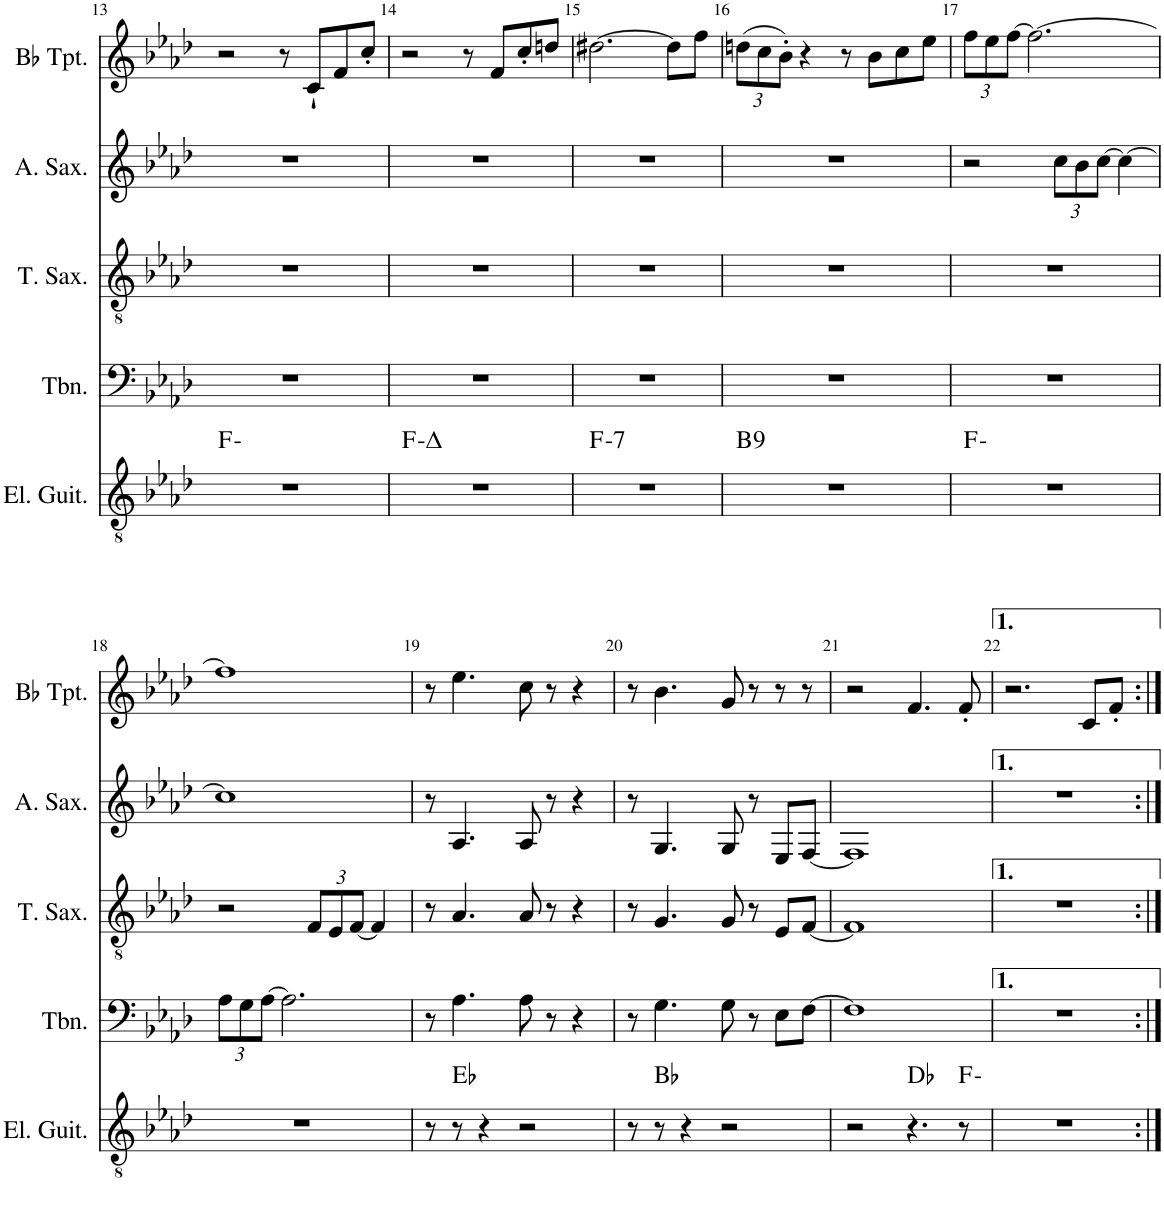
**kern	**harte	**kern	**kern	**kern	**kern
*part5	*part5	*part4	*part3	*part2	*part1
*staff5	*	*staff4	*staff3	*staff2	*staff1
*I"Electric Guitar	*	*I"Trombone	*I"Tenor Saxophone	*I"Alto Saxophone	*I"Bb Trumpet
*I'El. Guit.	*	*I'Tbn.	*I'T. Sax.	*I'A. Sax.	*I'Bb Tpt.
!!LO:PB:g=z
*clefGv2	*	*clefF4	*clefGv2	*clefG2	*clefG2
*	*	*	*ITrd8c14	*ITrd5c9	*ITrd1c2
*k[b-e-a-d-]	*	*k[b-e-a-d-]	*k[b-e-a-d-]	*k[b-e-a-d-]	*k[b-e-a-d-]
*M4/4	*	*M4/4	*M4/4	*M4/4	*M4/4
=13	=13	=13	=13	=13	=13
1r	F:min	1r	1r	1r	2r
.	.	.	.	.	8r
.	.	.	.	.	8c`/L
.	.	.	.	.	8f/
.	.	.	.	.	8cc'/J
=14	=14	=14	=14	=14	=14
!	!LO:H:kt=^7	!	!	!	!
1r	F:minmaj7	1r	1r	1r	2r
.	.	.	.	.	8r
.	.	.	.	.	8f/L
.	.	.	.	.	8cc'/
.	.	.	.	.	8ddn/J
=15	=15	=15	=15	=15	=15
!	!LO:H:kt=7	!	!	!	!
1r	F:min7	1r	1r	1r	[2.dd#X\
.	.	.	.	.	8dd#\L]
.	.	.	.	.	8ff\J
=16	=16	=16	=16	=16	=16
*	*	*	*	*	*Xbrackettup
!	!LO:H:kt=9	!	!	!	!
1r	B:9	1r	1r	1r	(12ddn\L
.	.	.	.	.	12cc\
.	.	.	.	.	12b-'\J)
.	.	.	.	.	4r
.	.	.	.	.	8r
.	.	.	.	.	8b-\L
.	.	.	.	.	8cc\
.	.	.	.	.	8ee-\J
=17	=17	=17	=17	=17	=17
1r	F:min	1r	1r	2r	12ff\L
.	.	.	.	.	12ee-\
.	.	.	.	.	[12ff\J
.	.	.	.	.	2.ff\_
*	*	*	*	*Xbrackettup	*
.	.	.	.	12cc\L	.
.	.	.	.	12b-\	.
.	.	.	.	[12cc\J	.
.	.	.	.	4cc\_	.
!!LO:LB:g=z
=18	=18	=18	=18	=18	=18
*	*	*Xbrackettup	*	*	*
1r	.	12A-\L	2r	1cc]	1ff]
.	.	12G\	.	.	.
.	.	[12A-\J	.	.	.
.	.	2.A-\]	.	.	.
*	*	*	*Xbrackettup	*	*
.	.	.	12F/L	.	.
.	.	.	12E-/	.	.
.	.	.	[12F/J	.	.
.	.	.	4F/]	.	.
=19	=19	=19	=19	=19	=19
8r	.	8r	8r	8r	8r
8r	Eb:maj	4.A-\	4.A-/	4.A-/	4.ee-\
4r	.	.	.	.	.
2r	.	8A-\	8A-/	8A-/	8cc\
.	.	8r	8r	8r	8r
.	.	4r	4r	4r	4r
=20	=20	=20	=20	=20	=20
8r	.	8r	8r	8r	8r
8r	Bb:maj	4.G\	4.G/	4.G/	4.b-\
4r	.	.	.	.	.
2r	.	8G\	8G/	8G/	8g/
.	.	8r	8r	8r	8r
.	.	8E-\L	8E-/L	8E-/L	8r
.	.	[8F\J	[8F/J	[8F/J	8r
=21	=21	=21	=21	=21	=21
2r	.	1F]	1F]	1F]	2r
4.r	Db:maj	.	.	.	4.f/
8r	F:min	.	.	.	8f'/
=22	=22	=22	=22	=22	=22
1r	.	1r	1r	1r	2.r
.	.	.	.	.	8c/L
.	.	.	.	.	8f'/J
=:|!	=:|!	=:|!	=:|!	=:|!	=:|!
*-	*-	*-	*-	*-	*-
